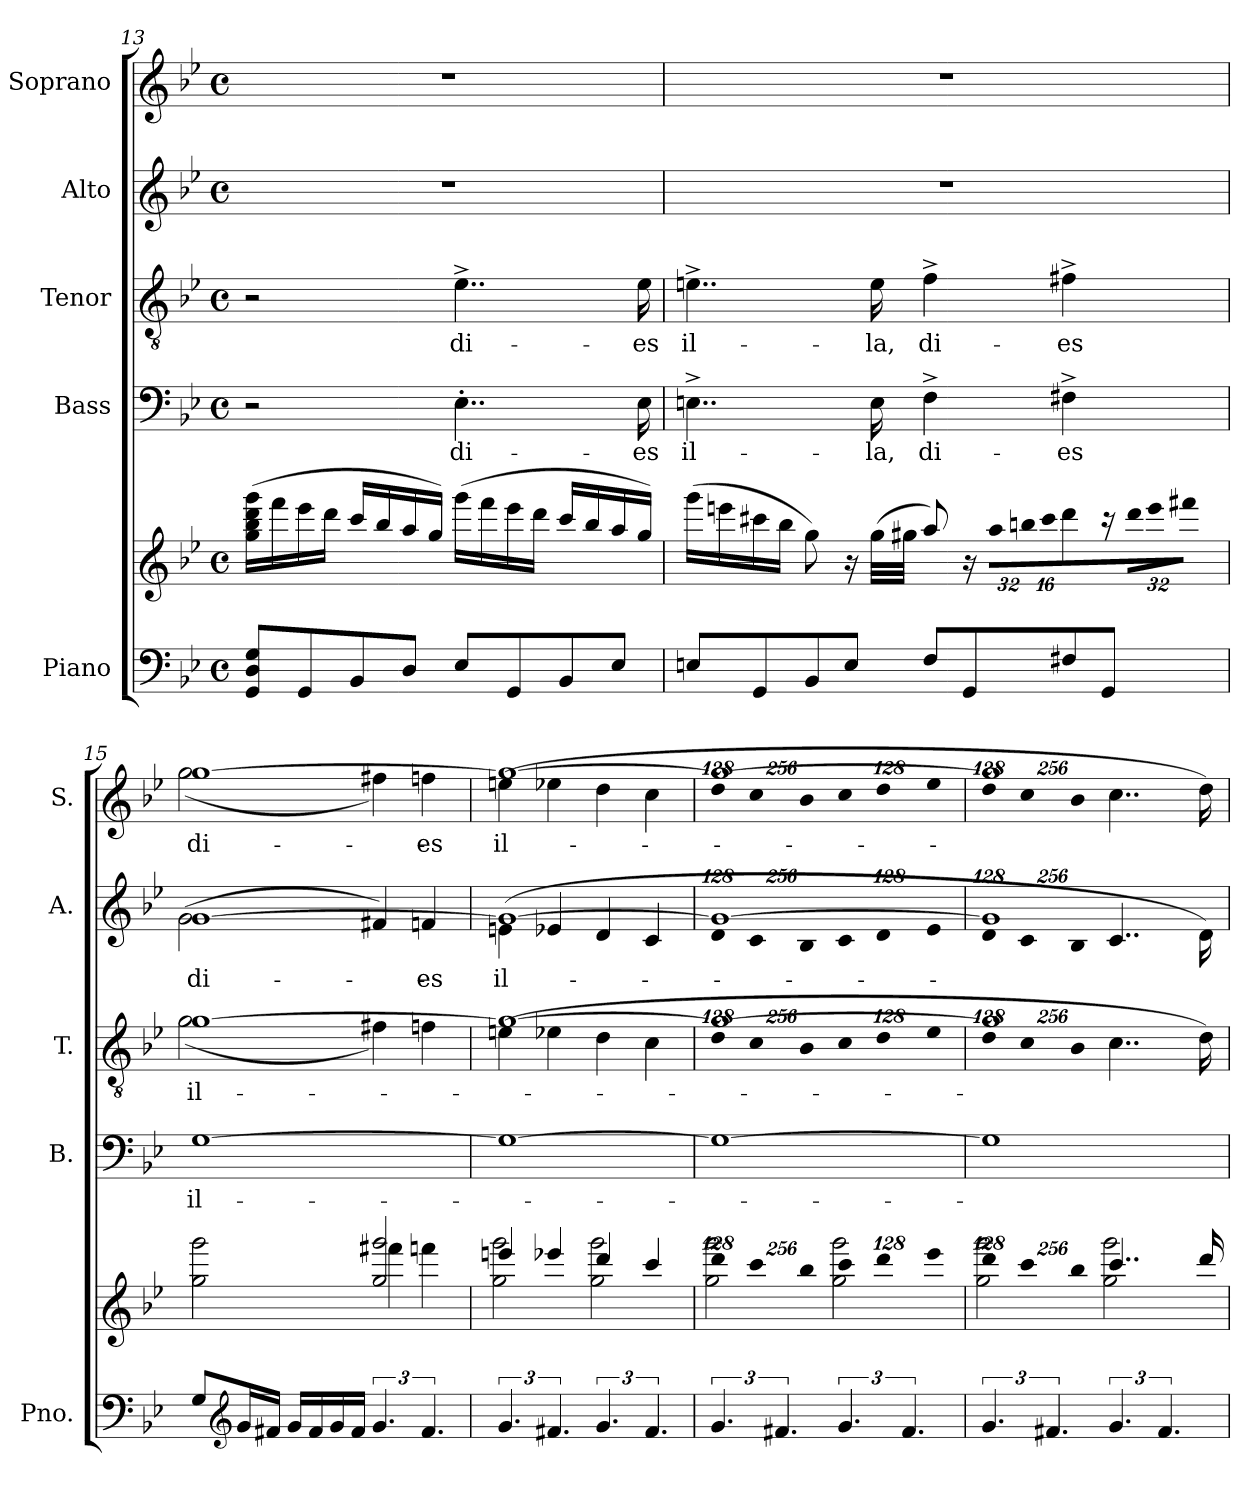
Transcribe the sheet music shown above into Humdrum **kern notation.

**kern	**kern	**kern	**text	**kern	**text	**kern	**text	**kern	**text
*part5	*part5	*part4	*part4	*part3	*part3	*part2	*part2	*part1	*part1
*staff6	*staff5	*staff4	*staff4	*staff3	*staff3	*staff2	*staff2	*staff1	*staff1
*I"Piano	*	*I"Bass	*	*I"Tenor	*	*I"Alto	*	*I"Soprano	*
*I'Pno.	*	*I'B.	*	*I'T.	*	*I'A.	*	*I'S.	*
*clefF4	*clefG2	*clefF4	*	*clefGv2	*	*clefG2	*	*clefG2	*
*	*	*	*	*ITrd7c12	*	*	*	*	*
*k[b-e-]	*k[b-e-]	*k[b-e-]	*	*k[b-e-]	*	*k[b-e-]	*	*k[b-e-]	*
*B-:	*B-:	*B-:	*	*B-:	*	*B-:	*	*B-:	*
*M4/4	*M4/4	*M4/4	*	*M4/4	*	*M4/4	*	*M4/4	*
*met(c)	*met(c)	*met(c)	*	*met(c)	*	*met(c)	*	*met(c)	*
=13	=13	=13	=13	=13	=13	=13	=13	=13	=13
8GGi/ 8Di 8GiL	(16ggi\ 16bb-i 16dddi 16gggiLL	2r	.	2r	.	1r	.	1r	.
.	16fffi\	.	.	.	.	.	.	.	.
8GGi/	16eee-i\	.	.	.	.	.	.	.	.
.	16dddi\JJ	.	.	.	.	.	.	.	.
8BB-i/	16ccci/LL	.	.	.	.	.	.	.	.
.	16bb-i/	.	.	.	.	.	.	.	.
8Di/J	16aai/	.	.	.	.	.	.	.	.
.	16ggi/JJ)	.	.	.	.	.	.	.	.
!	!	!	!LO:LY:b:color=#000000	!	!	!	!	!	!
!	!	!	!	!	!LO:LY:b:color=#000000	!	!	!	!
8E-i/L	(16gggi\LL	4..E-'i\	di-	4..E-^i\	di-	.	.	.	.
.	16fffi\	.	.	.	.	.	.	.	.
8GGi/	16eee-i\	.	.	.	.	.	.	.	.
.	16dddi\JJ	.	.	.	.	.	.	.	.
8BB-i/	16ccci/LL	.	.	.	.	.	.	.	.
.	16bb-i/	.	.	.	.	.	.	.	.
8E-i/J	16aai/	.	.	.	.	.	.	.	.
!	!	!	!LO:LY:b:color=#000000	!	!	!	!	!	!
!	!	!	!	!	!LO:LY:b:color=#000000	!	!	!	!
.	16ggi/JJ)	16E-i\	-es	16E-i\	-es	.	.	.	.
=14	=14	=14	=14	=14	=14	=14	=14	=14	=14
!	!	!	!LO:LY:b:color=#000000	!	!	!	!	!	!
!	!	!	!	!	!LO:LY:b:color=#000000	!	!	!	!
8Eni/L	(16gggi\LL	4..En^i\	il-	4..En^i\	il-	1r	.	1r	.
.	16eeeni\	.	.	.	.	.	.	.	.
8GGi/	16ccc#Xi\	.	.	.	.	.	.	.	.
.	16bb-i\JJ	.	.	.	.	.	.	.	.
8BB-i/	8ggi\)	.	.	.	.	.	.	.	.
8Ei/J	16r	.	.	.	.	.	.	.	.
!	!	!	!LO:LY:b:color=#000000	!	!	!	!	!	!
!	!	!	!	!	!LO:LY:b:color=#000000	!	!	!	!
.	(32ggi\LLL	16Ei\	-la,	16Ei\	-la,	.	.	.	.
.	32gg#Xi\JJJ	.	.	.	.	.	.	.	.
!	!	!	!LO:LY:b:color=#000000	!	!	!	!	!	!
!	!	!	!	!	!LO:LY:b:color=#000000	!	!	!	!
8Fi/L	8aai/)	4F^i\	di-	4F^i\	di-	.	.	.	.
8GGi/	16r	.	.	.	.	.	.	.	.
*	*Xbrackettup	*	*	*	*	*	*	*	*
!	!LO:N:vis=32	!	!	!	!	!	!	!	!
.	1024%21aai/LLL	.	.	.	.	.	.	.	.
!	!LO:N:vis=32	!	!	!	!	!	!	!	!
.	1024%21bbni/	.	.	.	.	.	.	.	.
!	!LO:N:vis=32	!	!	!	!	!	!	!	!
.	512%11ccc#i/JJJ	.	.	.	.	.	.	.	.
!	!	!	!LO:LY:b:color=#000000	!	!	!	!	!	!
!	!	!	!	!	!LO:LY:b:color=#000000	!	!	!	!
8F#Xi/	8dddi\	4F#X^i\	-es	4F#X^i\	-es	.	.	.	.
8GGi/J	16r	.	.	.	.	.	.	.	.
!	!LO:N:vis=32	!	!	!	!	!	!	!	!
.	1024%21dddi\LLL	.	.	.	.	.	.	.	.
!	!LO:N:vis=32	!	!	!	!	!	!	!	!
.	1024%21eeei\	.	.	.	.	.	.	.	.
!	!LO:N:vis=32	!	!	!	!	!	!	!	!
.	512%11fff#Xi\JJJ	.	.	.	.	.	.	.	.
!!LO:PB:g=z
=15	=15	=15	=15	=15	=15	=15	=15	=15	=15
*	*^	*	*	*	*	*	*	*	*
!	!	!	!	!LO:LY:b:color=#000000	!	!	!	!	!	!
!	!	!	!	!	!	!LO:LY:a:color=#000000	!	!	!	!
*	*	*	*	*	*^	*	*	*	*	*
!	!	!	!	!	!	!	!LO:LY:b:color=#000000	!	!	!	!
!	!	!	!	!	!	!	!	!	!LO:LY:a:color=#000000	!	!
*	*	*	*	*	*	*	*	*^	*	*	*
!	!	!	!	!	!	!	!	!	!	!LO:LY:b:color=#000000	!	!
!	!	!	!	!	!	!	!	!	!	!	!	!LO:LY:a:color=#000000
*	*	*	*	*	*	*	*	*	*	*	*^	*
!	!	!	!	!	!	!	!	!	!	!	!	!	!LO:LY:b:color=#000000
8Gi/L	2ggi\ 2gggi	2ryy	[1Gi	il-	[1Gi	(2Gi\	il-	[1gi	(2gi\	di-	[1ggi	(2ggi\	di-
*clefG2	*	*	*	*	*	*	*	*	*	*	*	*	*
16gi/L	.	.	.	.	.	.	.	.	.	.	.	.	.
16f#Xi/JJ	.	.	.	.	.	.	.	.	.	.	.	.	.
16gi/LL	.	.	.	.	.	.	.	.	.	.	.	.	.
16f#i/	.	.	.	.	.	.	.	.	.	.	.	.	.
16gi/	.	.	.	.	.	.	.	.	.	.	.	.	.
16f#i/JJ	.	.	.	.	.	.	.	.	.	.	.	.	.
6.gi/	2ggi/ 2gggi	4fff#Xi\	.	.	.	4F#Xi\)	.	.	4f#Xi/)	.	.	4ff#Xi\)	.
!	!	!	!	!	!	!	!	!	!	!LO:LY:b:color=#000000	!	!	!
!	!	!	!	!	!	!	!	!	!	!	!	!	!LO:LY:b:color=#000000
6.f#i/	.	4fffni\	.	.	.	4Fni\	.	.	4fni/	-es	.	4ffni\	-es
=16	=16	=16	=16	=16	=16	=16	=16	=16	=16	=16	=16	=16	=16
!	!	!	!	!	!	!	!	!	!	!LO:LY:b:color=#000000	!	!	!
!	!	!	!	!	!	!	!	!	!	!	!	!	!LO:LY:b:color=#000000
6.gi/	4eeeni/	2ggi\ 2gggi	1Gi_	.	1Gi_	(4Eni\	.	1gi_	(4eni\	il-	1ggi_	(4eeni\	il-
6.f#Xi/	4eee-Xi/	.	.	.	.	4E-Xi\	.	.	4e-Xi/	.	.	4ee-Xi\	.
6.gi/	4dddi/	2ggi\ 2gggi	.	.	.	4Di\	.	.	4di/	.	.	4ddi\	.
6.f#i/	4ccci/	.	.	.	.	4Ci\	.	.	4ci/	.	.	4cci\	.
=17	=17	=17	=17	=17	=17	=17	=17	=17	=17	=17	=17	=17	=17
!	!LO:N:vis=4	!	!	!	!	!	!	!	!	!	!	!	!
*	*	*	*	*	*	*Xbrackettup	*	*	*	*	*	*	*
!	!	!	!	!	!	!LO:N:vis=4	!	!	!	!	!	!	!
*	*	*	*	*	*	*	*	*	*Xbrackettup	*	*	*	*
!	!	!	!	!	!	!	!	!	!LO:N:vis=4	!	!	!	!
*	*	*	*	*	*	*	*	*	*	*	*	*Xbrackettup	*
!	!	!	!	!	!	!	!	!	!	!	!	!LO:N:vis=4	!
6.gi/	512%85dddi/	2ggi\ 2gggi	1Gi_	.	1Gi_	512%85Di\	.	1gi_	512%85di\	.	1ggi_	512%85ddi\	.
!	!LO:N:vis=4	!	!	!	!	!LO:N:vis=4	!	!	!LO:N:vis=4	!	!	!LO:N:vis=4	!
.	1024%171ccci/	.	.	.	.	1024%171Ci\	.	.	1024%171ci/	.	.	1024%171cci\	.
6.f#Xi/	.	.	.	.	.	.	.	.	.	.	.	.	.
!	!LO:N:vis=4	!	!	!	!	!LO:N:vis=4	!	!	!LO:N:vis=4	!	!	!LO:N:vis=4	!
.	1024%171bb-i/	.	.	.	.	1024%171BB-i/	.	.	1024%171B-i/	.	.	1024%171b-i/	.
!	!LO:N:vis=4	!	!	!	!	!LO:N:vis=4	!	!	!LO:N:vis=4	!	!	!LO:N:vis=4	!
6.gi/	512%85ccci/	2ggi\ 2gggi	.	.	.	512%85Ci\	.	.	512%85ci/	.	.	512%85cci\	.
!	!LO:N:vis=4	!	!	!	!	!LO:N:vis=4	!	!	!LO:N:vis=4	!	!	!LO:N:vis=4	!
.	1024%171dddi/	.	.	.	.	1024%171Di\	.	.	1024%171di/	.	.	1024%171ddi\	.
6.f#i/	.	.	.	.	.	.	.	.	.	.	.	.	.
!	!LO:N:vis=4	!	!	!	!	!LO:N:vis=4	!	!	!LO:N:vis=4	!	!	!LO:N:vis=4	!
.	1024%171eee-i/	.	.	.	.	1024%171E-i\	.	.	1024%171e-i/	.	.	1024%171ee-i\	.
=18	=18	=18	=18	=18	=18	=18	=18	=18	=18	=18	=18	=18	=18
!	!LO:N:vis=4	!	!	!	!	!LO:N:vis=4	!	!	!LO:N:vis=4	!	!	!LO:N:vis=4	!
6.gi/	512%85dddi/	2ggi\ 2gggi	1Gi]	.	1Gi]	512%85Di\	.	1gi]	512%85di\	.	1ggi]	512%85ddi\	.
!	!LO:N:vis=4	!	!	!	!	!LO:N:vis=4	!	!	!LO:N:vis=4	!	!	!LO:N:vis=4	!
.	1024%171ccci/	.	.	.	.	1024%171Ci\	.	.	1024%171ci/	.	.	1024%171cci\	.
6.f#Xi/	.	.	.	.	.	.	.	.	.	.	.	.	.
!	!LO:N:vis=4	!	!	!	!	!LO:N:vis=4	!	!	!LO:N:vis=4	!	!	!LO:N:vis=4	!
.	1024%171bb-i/	.	.	.	.	1024%171BB-i/	.	.	1024%171B-i/	.	.	1024%171b-i/	.
6.gi/	4..ccci/	2ggi\ 2gggi	.	.	.	4..Ci\	.	.	4..ci/	.	.	4..cci\	.
6.f#i/	.	.	.	.	.	.	.	.	.	.	.	.	.
.	16dddi/	.	.	.	.	16Di\)	.	.	16di\)	.	.	16ddi\)	.
*	*	*	*	*	*v	*v	*	*	*	*	*v	*v	*
*	*v	*v	*	*	*	*	*v	*v	*	*	*
=	=	=	=	=	=	=	=	=	=
*-	*-	*-	*-	*-	*-	*-	*-	*-	*-
